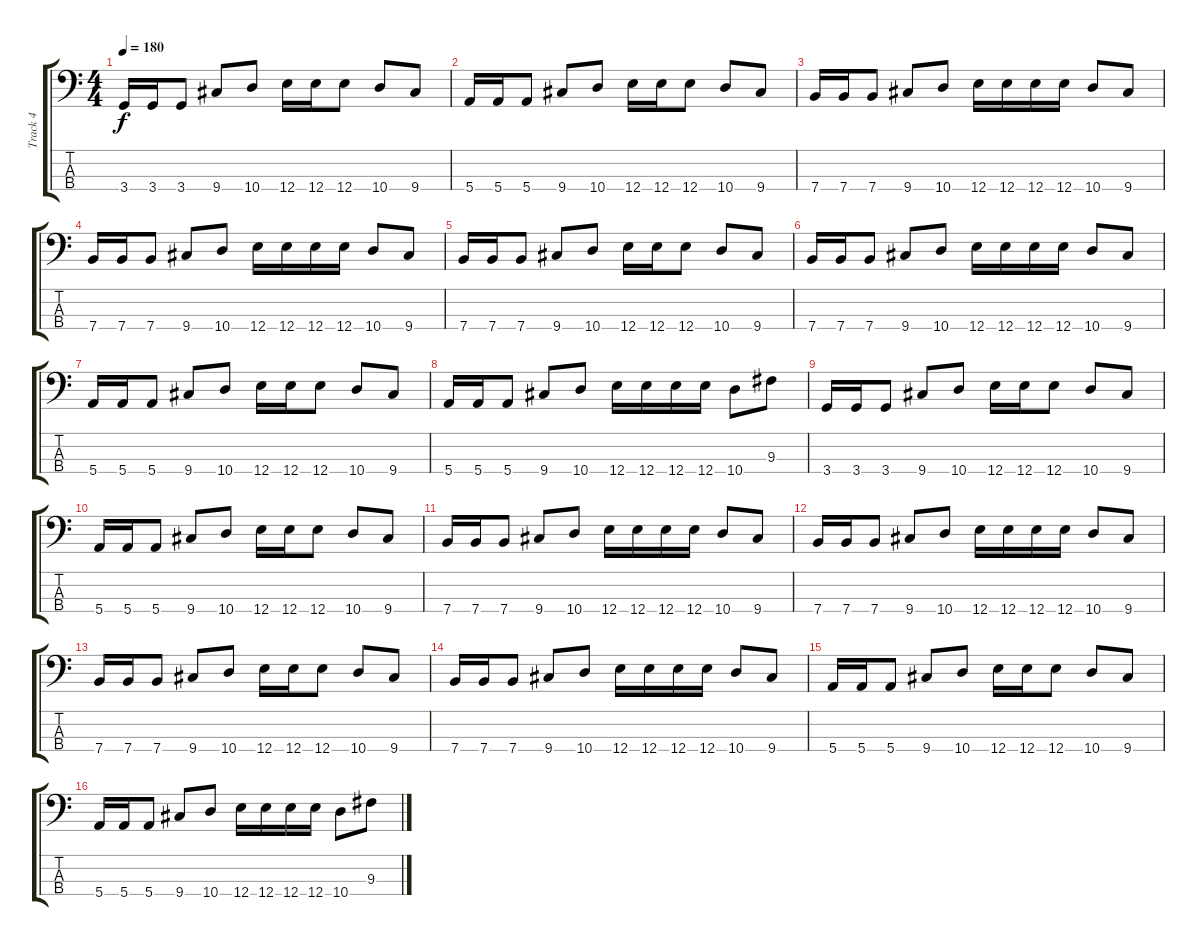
\track ("Track 4" "Track 4") {instrument electricbassfinger}
\staff {score tabs}
\tuning (G2 D2 A1 E1) {hide}
\ts (4 4)
\tempo 180
\clef f4
\ks c
3.4.16{dy f} 3.4.16 3.4.8 9.4.8 10.4.8 12.4.16 12.4.16 12.4.8 10.4.8 9.4.8 |
5.4.16 5.4.16 5.4.8 9.4.8 10.4.8 12.4.16 12.4.16 12.4.8 10.4.8 9.4.8 |
7.4.16 7.4.16 7.4.8 9.4.8 10.4.8 12.4.16 12.4.16 12.4.16 12.4.16 10.4.8 9.4.8 |
7.4.16 7.4.16 7.4.8 9.4.8 10.4.8 12.4.16 12.4.16 12.4.16 12.4.16 10.4.8 9.4.8 |
7.4.16 7.4.16 7.4.8 9.4.8 10.4.8 12.4.16 12.4.16 12.4.8 10.4.8 9.4.8 |
7.4.16 7.4.16 7.4.8 9.4.8 10.4.8 12.4.16 12.4.16 12.4.16 12.4.16 10.4.8 9.4.8 |
5.4.16 5.4.16 5.4.8 9.4.8 10.4.8 12.4.16 12.4.16 12.4.8 10.4.8 9.4.8 |
5.4.16 5.4.16 5.4.8 9.4.8 10.4.8 12.4.16 12.4.16 12.4.16 12.4.16 10.4.8 9.3.8 |
3.4.16 3.4.16 3.4.8 9.4.8 10.4.8 12.4.16 12.4.16 12.4.8 10.4.8 9.4.8 |
5.4.16 5.4.16 5.4.8 9.4.8 10.4.8 12.4.16 12.4.16 12.4.8 10.4.8 9.4.8 |
7.4.16 7.4.16 7.4.8 9.4.8 10.4.8 12.4.16 12.4.16 12.4.16 12.4.16 10.4.8 9.4.8 |
7.4.16 7.4.16 7.4.8 9.4.8 10.4.8 12.4.16 12.4.16 12.4.16 12.4.16 10.4.8 9.4.8 |
7.4.16 7.4.16 7.4.8 9.4.8 10.4.8 12.4.16 12.4.16 12.4.8 10.4.8 9.4.8 |
7.4.16 7.4.16 7.4.8 9.4.8 10.4.8 12.4.16 12.4.16 12.4.16 12.4.16 10.4.8 9.4.8 |
5.4.16 5.4.16 5.4.8 9.4.8 10.4.8 12.4.16 12.4.16 12.4.8 10.4.8 9.4.8 |
5.4.16 5.4.16 5.4.8 9.4.8 10.4.8 12.4.16 12.4.16 12.4.16 12.4.16 10.4.8 9.3.8
